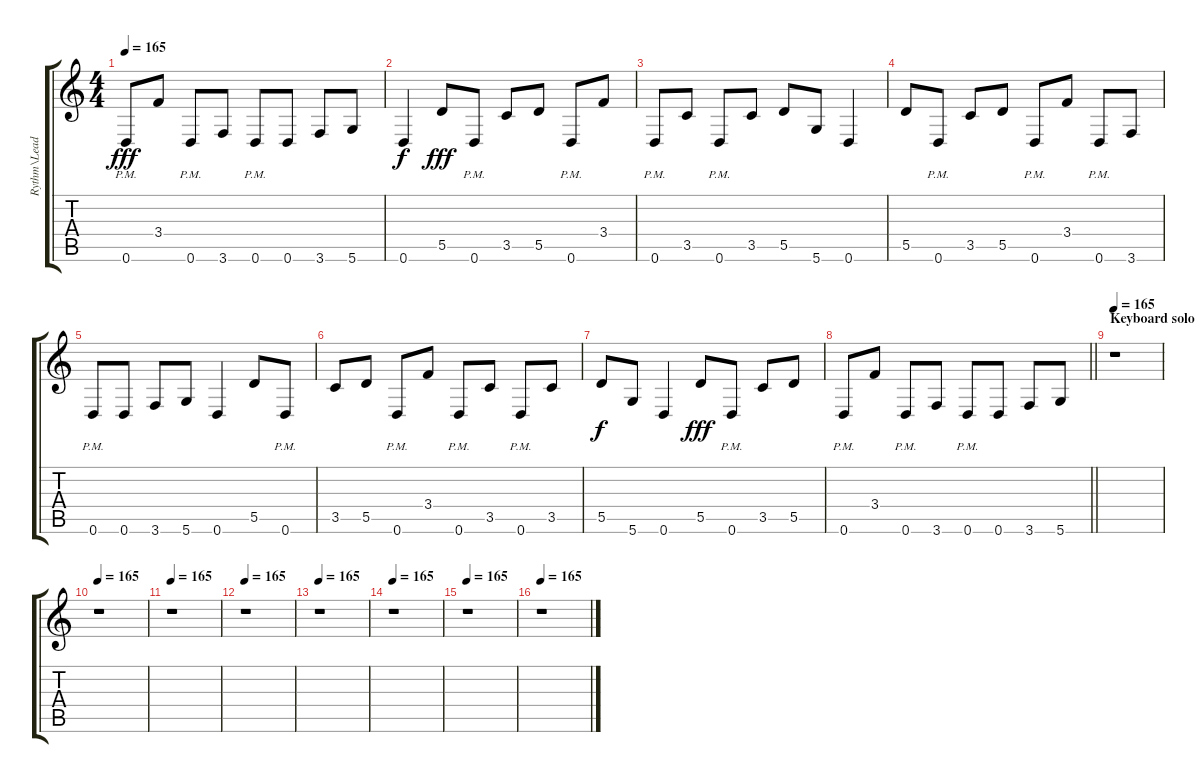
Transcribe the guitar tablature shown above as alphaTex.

\track ("Rythm\\Lead" "Rythm\\Lead") {instrument distortionguitar}
\staff {score tabs}
\tuning (E4 B3 G3 D3 A2 D2) {hide}
\ts (4 4)
\tempo 165
\clef g2
\ks c
0.6{pm}.8{dy fff} 3.4.8 0.6{pm}.8 3.6.8 0.6{pm}.8 0.6.8 3.6.8 5.6.8 |
0.6.4{dy f} 5.5.8{dy fff} 0.6{pm}.8 3.5.8 5.5.8 0.6{pm}.8 3.4.8 |
0.6{pm}.8 3.5.8 0.6{pm}.8 3.5.8 5.5.8 5.6.8 0.6.4 |
5.5.8 0.6{pm}.8 3.5.8 5.5.8 0.6{pm}.8 3.4.8 0.6{pm}.8 3.6.8 |
0.6{pm}.8 0.6.8 3.6.8 5.6.8 0.6.4 5.5.8 0.6{pm}.8 |
3.5.8 5.5.8 0.6{pm}.8 3.4.8 0.6{pm}.8 3.5.8 0.6{pm}.8 3.5.8 |
5.5.8{dy f} 5.6.8 0.6.4 5.5.8{dy fff} 0.6{pm}.8 3.5.8 5.5.8 |
\barLineRight lightlight
0.6{pm}.8 3.4.8 0.6{pm}.8 3.6.8 0.6{pm}.8 0.6.8 3.6.8 5.6.8 |
\section ("" "Keyboard solo")
\tempo 165
r.1 |
\tempo 165
r.1 |
\tempo 165
r.1 |
\tempo 165
r.1 |
\tempo 165
r.1 |
\tempo 165
r.1 |
\tempo 165
r.1 |
\tempo 165
r.1
